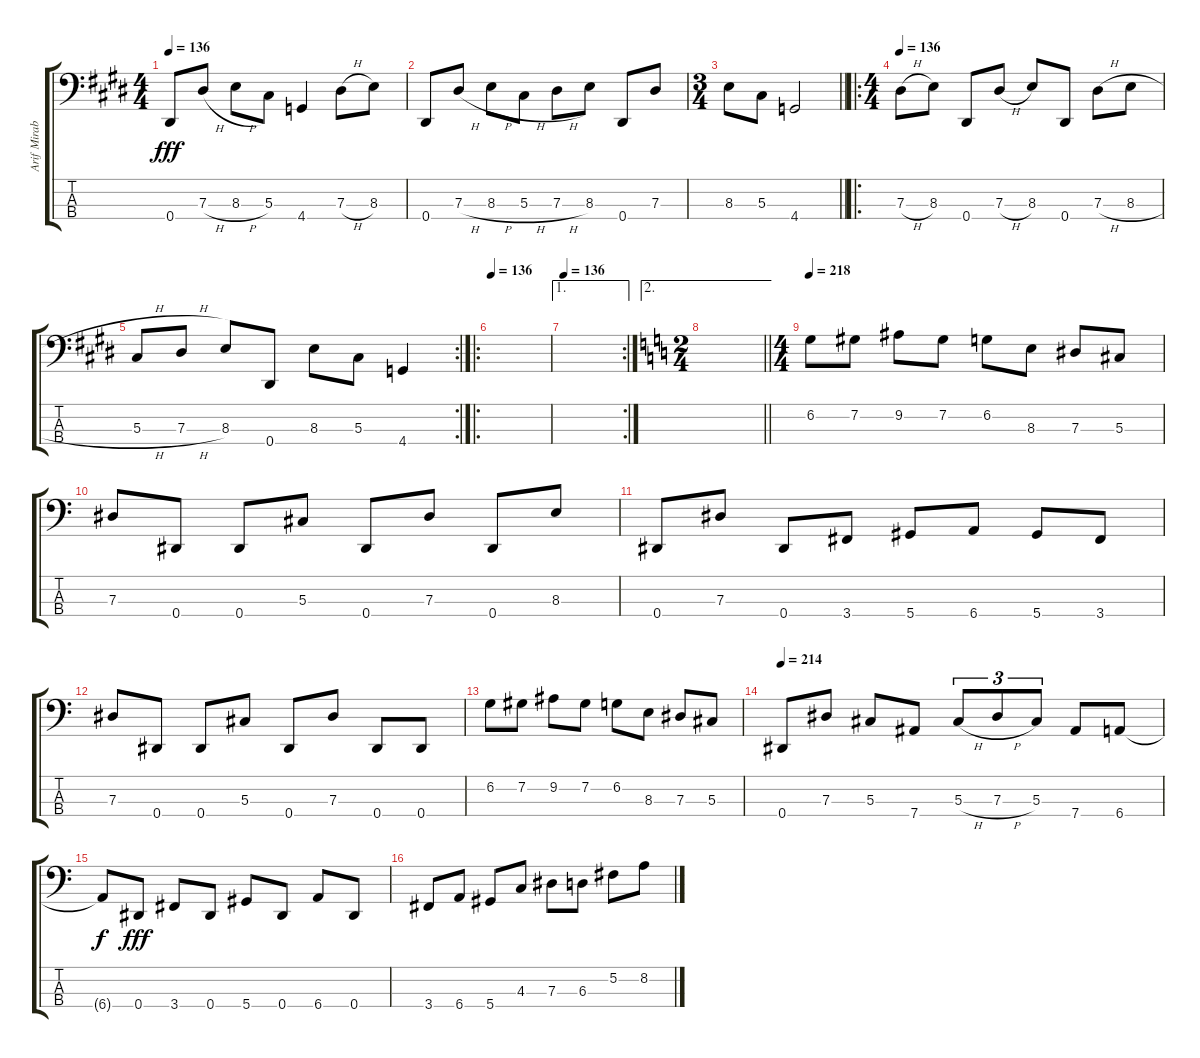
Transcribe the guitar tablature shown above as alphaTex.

\track ("Arif Mirabdolbaghi" "Arif Mirab") {instrument electricbassfinger}
\staff {score tabs}
\tuning (Gb2 Db2 Ab1 Eb1) {hide}
\ts (4 4)
\tempo 136
\clef f4
\ks e
0.4.8{dy fff} 7.3{h}.8 8.3{h}.8 5.3.8 4.4.4 7.3{h}.8 8.3.8 |
0.4.8 7.3{h}.8 8.3{h}.8 5.3{h}.8 7.3{h}.8 8.3.8 0.4.8 7.3.8 |
\ts (3 4)
\barLineRight lightlight
8.3.8 5.3.8 4.4.2 |
\ro
\ts (4 4)
\tempo 136
7.3{h}.8 8.3.8 0.4.8 7.3{h}.8 8.3.8 0.4.8 7.3{h}.8 8.3{h}.8 |
\rc 2
5.3{h}.8 7.3{h}.8 8.3.8 0.4.8 8.3.8 5.3.8 4.4.4 |
\ro
\tempo 136
|
\ae 1
\rc 2
\tempo 136
|
\ae 2
\ts (2 4)
\barLineRight lightlight
\ks c
|
\ts (4 4)
\tempo 218
6.2.8 7.2.8 9.2.8 7.2.8 6.2.8 8.3.8 7.3.8 5.3.8 |
7.3.8 0.4.8 0.4.8 5.3.8 0.4.8 7.3.8 0.4.8 8.3.8 |
0.4.8 7.3.8 0.4.8 3.4.8 5.4.8 6.4.8 5.4.8 3.4.8 |
7.3.8 0.4.8 0.4.8 5.3.8 0.4.8 7.3.8 0.4.8 0.4.8 |
6.2.8 7.2.8 9.2.8 7.2.8 6.2.8 8.3.8 7.3.8 5.3.8 |
\tempo 214
0.4.8 7.3.8 5.3.8 7.4.8 5.3{h}.8{tu (3 2)} 7.3{h}.8{tu (3 2)} 5.3.8{tu (3 2)} 7.4.8 6.4.8 |
6.4{t}.8{dy f} 0.4.8{dy fff} 3.4.8 0.4.8 5.4.8 0.4.8 6.4.8 0.4.8 |
3.4.8 6.4.8 5.4.8 4.3.8 7.3.8 6.3.8 5.2.8 8.2.8
